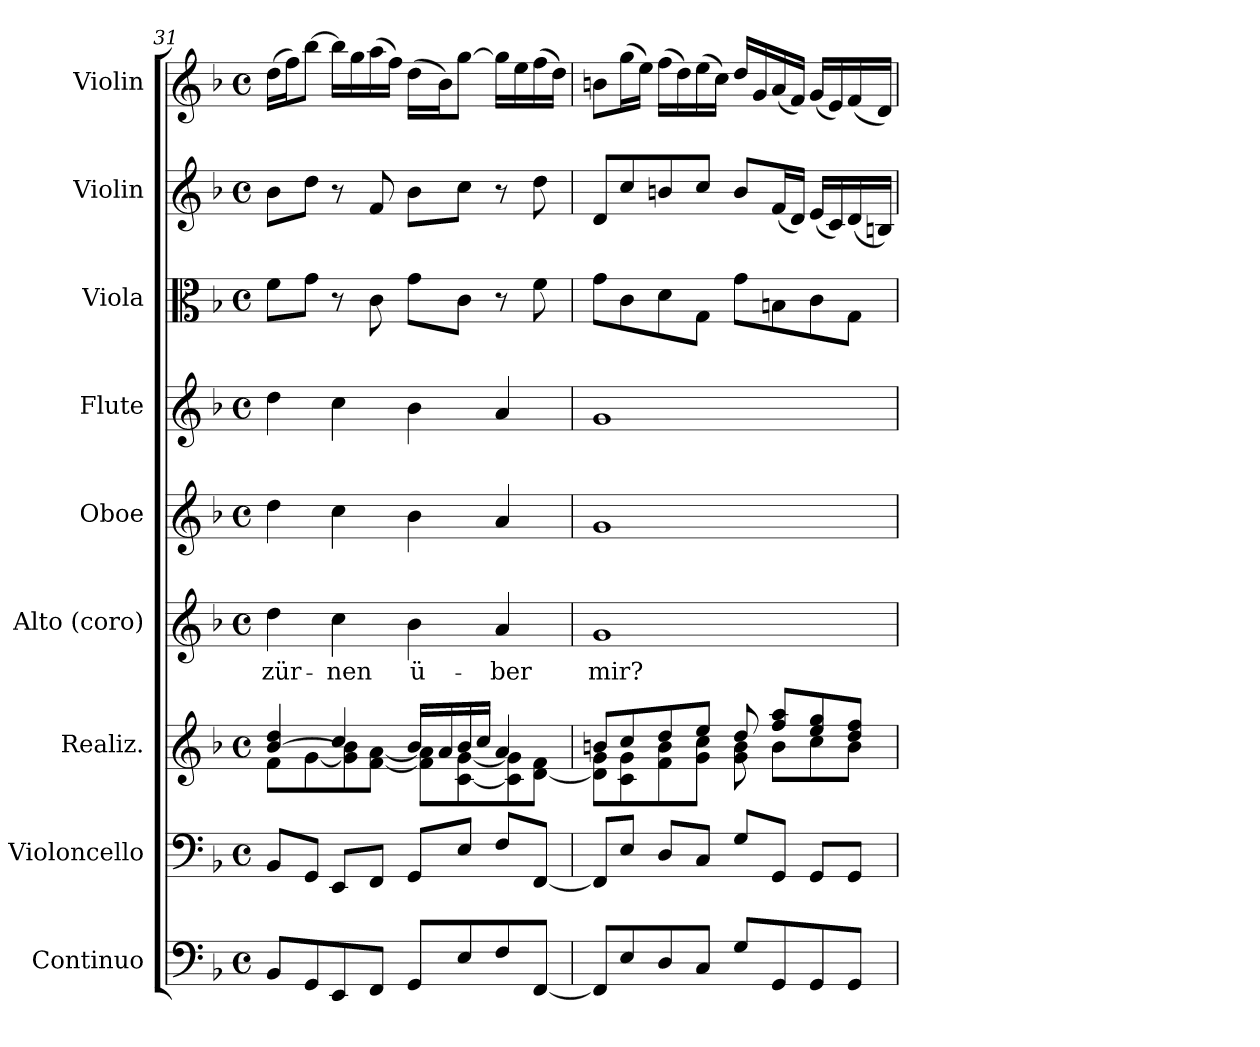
**kern	**kern	**kern	**kern	**text	**kern	**kern	**kern	**kern	**kern
*part9	*part8	*part7	*part6	*part6	*part5	*part4	*part3	*part2	*part1
*staff9	*staff8	*staff7	*staff6	*staff6	*staff5	*staff4	*staff3	*staff2	*staff1
*I"Continuo	*I"Violoncello	*I"Realiz.	*I"Alto (coro)	*	*I"Oboe	*I"Flute	*I"Viola	*I"Violin	*I"Violin
*I'Cto.	*I'Vc.	*	*I'A.	*	*I'Ob.	*I'Fl.	*I'Vla.	*I'Vln.	*I'Vln.
*clefF4	*clefF4	*clefG2	*clefG2	*	*clefG2	*clefG2	*clefC3	*clefG2	*clefG2
*ITrd7c12	*	*	*	*	*	*	*	*	*
*k[b-]	*k[b-]	*k[b-]	*k[b-]	*	*k[b-]	*k[b-]	*k[b-]	*k[b-]	*k[b-]
*M4/4	*M4/4	*M4/4	*M4/4	*	*M4/4	*M4/4	*M4/4	*M4/4	*M4/4
*met(c)	*met(c)	*met(c)	*met(c)	*	*met(c)	*met(c)	*met(c)	*met(c)	*met(c)
=31	=31	=31	=31	=31	=31	=31	=31	=31	=31
*	*	*^	*	*	*	*	*	*	*
!	!	!	!	!	!LO:LY:b	!	!	!	!	!
8BBB-/L	8BB-/L	[4b-/ 4dd/	8f\L	4dd\	zür-	4dd\	4dd\	8f\L	8b-\L	(16dd\LL
.	.	.	.	.	.	.	.	.	.	16ff\J)
8GGG/	8GG/J	.	[8g\	.	.	.	.	8g\J	8dd\J	[8bb-\J
!	!	!	!	!	!LO:LY:b	!	!	!	!	!
8EEE/	8EE/L	4cc/	8g\] 8b-\]	4cc\	-nen	4cc\	4cc\	8r	8r	16bb-\LL]
.	.	.	.	.	.	.	.	.	.	16gg\
8FFF/J	8FF/J	.	[8f\ [8a\J	.	.	.	.	8c\	8f/	(16aa\
.	.	.	.	.	.	.	.	.	.	16ff\JJ)
!	!	!	!	!	!LO:LY:b	!	!	!	!	!
8GGG/L	8GG/L	16b-/LL	8f\] 8a\]L	4b-\	ü-	4b-\	4b-\	8g\L	8b-\L	(16dd\LL
.	.	16a/	.	.	.	.	.	.	.	16b-\J)
8EE/	8E/J	16b-/	[8c\ [8g\	.	.	.	.	8c\J	8cc\J	[8gg\J
.	.	16cc/JJ	.	.	.	.	.	.	.	.
!	!	!	!	!	!LO:LY:b	!	!	!	!	!
8FF/	8F/L	4a/	8c\] 8g\]	4a/	-ber	4a/	4a/	8r	8r	16gg\LL]
.	.	.	.	.	.	.	.	.	.	16ee\
[8FFF/J	[8FF/J	.	[8d\ 8f\J	.	.	.	.	8f\	8dd\	(16ff\
.	.	.	.	.	.	.	.	.	.	16dd\JJ)
!!LO:LB:g=z
=32	=32	=32	=32	=32	=32	=32	=32	=32	=32	=32
!	!	!	!	!	!LO:LY:b	!	!	!	!	!
8FFF/L]	8FF/L]	8bn/L	8d\] 8g\L	1g	mir?	1g	1g	8g\L	8d/L	8bn\L
8EE/	8E/J	8cc/	8c\ 8g\	.	.	.	.	8c\	8cc/	(16gg\L
.	.	.	.	.	.	.	.	.	.	16ee\JJ)
8DD/	8D/L	8dd/	8f\ 8b\	.	.	.	.	8d\	8bn/	(16ff\LL
.	.	.	.	.	.	.	.	.	.	16dd\)
8CC/J	8C/J	8ee/J	8g\ 8cc\J	.	.	.	.	8G\J	8cc/J	(16ee\
.	.	.	.	.	.	.	.	.	.	16cc\JJ)
8GG/L	8G/L	8dd/	8g\ 8b\	.	.	.	.	8g\L	8b/L	16dd/LL
.	.	.	.	.	.	.	.	.	.	16g/
8GGG/	8GG/J	8ff/ 8aa/L	8b\L	.	.	.	.	8Bn\	(16f/L	(16a/
.	.	.	.	.	.	.	.	.	16d/JJ)	16f/JJ)
8GGG/	8GG/L	8ee/ 8gg/	8cc\	.	.	.	.	8c\	(16e/LL	(16g/LL
.	.	.	.	.	.	.	.	.	16c/)	16e/)
8GGG/J	8GG/J	8dd/ 8ff/J	8b\J	.	.	.	.	8G\J	(16d/	(16f/
.	.	.	.	.	.	.	.	.	16Bn/JJ)	16d/JJ)
*	*	*v	*v	*	*	*	*	*	*	*
=	=	=	=	=	=	=	=	=	=
*-	*-	*-	*-	*-	*-	*-	*-	*-	*-
